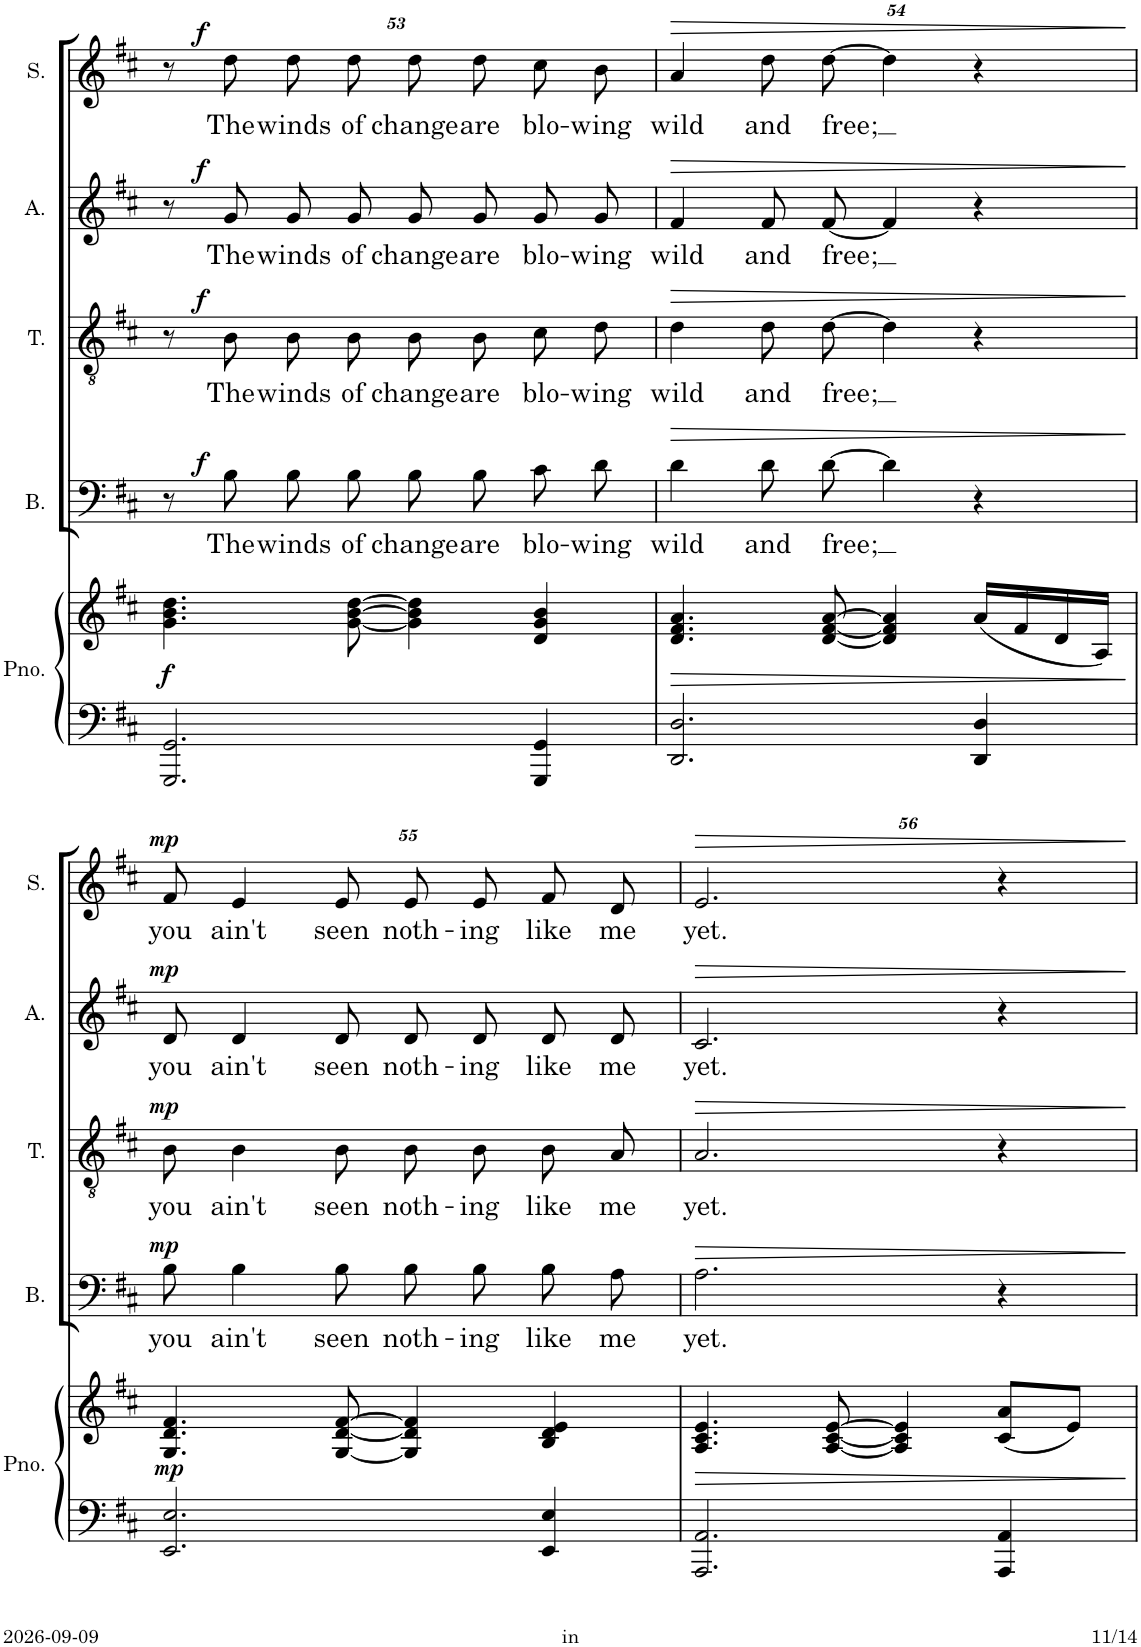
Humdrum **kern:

**kern	**kern	**dynam	**kern	**text	**dynam	**kern	**text	**dynam	**kern	**text	**dynam	**kern	**text	**dynam
*part5	*part5	*part5	*part4	*part4	*part4	*part3	*part3	*part3	*part2	*part2	*part2	*part1	*part1	*part1
*staff6	*staff5	*staff5/6	*staff4	*staff4	*staff4	*staff3	*staff3	*staff3	*staff2	*staff2	*staff2	*staff1	*staff1	*staff1
*I"Piano	*	*	*I"Bass	*	*	*I"Tenor	*	*	*I"Alto	*	*	*I"Soprano	*	*
*I'Pno.	*	*	*I'B.	*	*	*I'T.	*	*	*I'A.	*	*	*I'S.	*	*
!!LO:PB:g=z
*clefF4	*clefG2	*	*clefF4	*	*	*clefGv2	*	*	*clefG2	*	*	*clefG2	*	*
*k[f#c#]	*k[f#c#]	*	*k[f#c#]	*	*	*k[f#c#]	*	*	*k[f#c#]	*	*	*k[f#c#]	*	*
*M4/4	*M4/4	*	*M4/4	*	*	*M4/4	*	*	*M4/4	*	*	*M4/4	*	*
=53	=53	=53	=53	=53	=53	=53	=53	=53	=53	=53	=53	=53	=53	=53
!	!	!LO:DY:b	!	!	!	!	!	!	!	!	!	!	!	!
2.GGG/ 2.GG/	4.g\ 4.b\ 4.dd\	f	8r	.	.	8r	.	.	8r	.	.	8r	.	.
!	!	!	!	!LO:LY:b	!LO:DY:a	!	!LO:LY:b	!LO:DY:a	!	!LO:LY:b	!LO:DY:a	!	!LO:LY:b	!LO:DY:a
.	.	.	8B\	The	f	8B\	The	f	8g/	The	f	8dd\	The	f
!	!	!	!	!LO:LY:b	!	!	!LO:LY:b	!	!	!LO:LY:b	!	!	!LO:LY:b	!
.	.	.	8B\L	winds	.	8B\L	winds	.	8g/L	winds	.	8dd\L	winds	.
!	!	!	!	!LO:LY:b	!	!	!LO:LY:b	!	!	!LO:LY:b	!	!	!LO:LY:b	!
.	[8g\ [8b\ [8dd\	.	8B\J	of	.	8B\J	of	.	8g/J	of	.	8dd\J	of	.
!	!	!	!	!LO:LY:b	!	!	!LO:LY:b	!	!	!LO:LY:b	!	!	!LO:LY:b	!
.	4g\] 4b\] 4dd\]	.	8B\L	change	.	8B\L	change	.	8g/L	change	.	8dd\L	change	.
!	!	!	!	!LO:LY:b	!	!	!LO:LY:b	!	!	!LO:LY:b	!	!	!LO:LY:b	!
.	.	.	8B\J	are	.	8B\J	are	.	8g/J	are	.	8dd\J	are	.
!	!	!	!	!LO:LY:b	!	!	!LO:LY:b	!	!	!LO:LY:b	!	!	!LO:LY:b	!
4GGG/ 4GG/	4d/ 4g/ 4b/	.	8c#\L	blo-	.	8c#\L	blo-	.	8g/L	blo-	.	8cc#\L	blo-	.
!	!	!	!	!LO:LY:b	!	!	!LO:LY:b	!	!	!LO:LY:b	!	!	!LO:LY:b	!
.	.	.	8d\J	-wing	.	8d\J	-wing	.	8g/J	-wing	.	8b\J	-wing	.
=54	=54	=54	=54	=54	=54	=54	=54	=54	=54	=54	=54	=54	=54	=54
!	!	!LO:HP:b	!	!LO:LY:b	!LO:HP:b	!	!LO:LY:b	!LO:HP:b	!	!LO:LY:b	!LO:HP:b	!	!LO:LY:b	!LO:HP:b
2.DD/ 2.D/	4.d/ 4.f#/ 4.a/	>	4d\	wild	>	4d\	wild	>	4f#/	wild	>	4a/	wild	>
!	!	!	!	!LO:LY:b	!	!	!LO:LY:b	!	!	!LO:LY:b	!	!	!LO:LY:b	!
.	.	.	8d\L	and	.	8d\L	and	.	8f#/L	and	.	8dd\L	and	.
!	!	!	!	!LO:LY:b	!	!	!LO:LY:b	!	!	!LO:LY:b	!	!	!LO:LY:b	!
.	[8d/ [8f#/ [8a/	.	[8d\J	free;	.	[8d\J	free;	.	[8f#/J	free;	.	[8dd\J	free;	.
.	4d/] 4f#/] 4a/]	.	4d\]	.	.	4d\]	.	.	4f#/]	.	.	4dd\]	.	.
4DD/ 4D/	(16a/LL	.	4r	.	.	4r	.	.	4r	.	.	4r	.	.
.	16f#/	.	.	.	.	.	.	.	.	.	.	.	.	.
.	16d/	.	.	.	.	.	.	.	.	.	.	.	.	.
.	16A/JJ)	.	.	.	.	.	.	.	.	.	.	.	.	.
.	.	]	.	.	]	.	.	]	.	.	]	.	.	]
!!LO:LB:g=z
=55	=55	=55	=55	=55	=55	=55	=55	=55	=55	=55	=55	=55	=55	=55
!	!	!LO:DY:b	!	!LO:LY:b	!LO:DY:a	!	!LO:LY:b	!LO:DY:a	!	!LO:LY:b	!LO:DY:a	!	!LO:LY:b	!LO:DY:a
2.EE/ 2.E/	4.G/ 4.d/ 4.f#/	mp	8B\	you	mp	8B\	you	mp	8d/	you	mp	8f#/	you	mp
!	!	!	!	!LO:LY:b	!	!	!LO:LY:b	!	!	!LO:LY:b	!	!	!LO:LY:b	!
.	.	.	4B\	ain't	.	4B\	ain't	.	4d/	ain't	.	4e/	ain't	.
!	!	!	!	!LO:LY:b	!	!	!LO:LY:b	!	!	!LO:LY:b	!	!	!LO:LY:b	!
.	[8G/ [8d/ [8f#/	.	8B\	seen	.	8B\	seen	.	8d/	seen	.	8e/	seen	.
!	!	!	!	!LO:LY:b	!	!	!LO:LY:b	!	!	!LO:LY:b	!	!	!LO:LY:b	!
.	4G/] 4d/] 4f#/]	.	8B\L	noth-	.	8B\L	noth-	.	8d/L	noth-	.	8e/L	noth-	.
!	!	!	!	!LO:LY:b	!	!	!LO:LY:b	!	!	!LO:LY:b	!	!	!LO:LY:b	!
.	.	.	8B\J	-ing	.	8B\J	-ing	.	8d/J	-ing	.	8e/J	-ing	.
!	!	!	!	!LO:LY:b	!	!	!LO:LY:b	!	!	!LO:LY:b	!	!	!LO:LY:b	!
4EE/ 4E/	4B/ 4d/ 4e/	.	8B\L	like	.	8B/L	like	.	8d/L	like	.	8f#/L	like	.
!	!	!	!	!LO:LY:b	!	!	!LO:LY:b	!	!	!LO:LY:b	!	!	!LO:LY:b	!
.	.	.	8A\J	me	.	8A/J	me	.	8d/J	me	.	8d/J	me	.
=56	=56	=56	=56	=56	=56	=56	=56	=56	=56	=56	=56	=56	=56	=56
!	!	!LO:HP:b	!	!LO:LY:b	!LO:HP:b	!	!LO:LY:b	!LO:HP:b	!	!LO:LY:b	!LO:HP:b	!	!LO:LY:b	!LO:HP:b
2.AAA/ 2.AA/	4.A/ 4.c#/ 4.e/	>	2.A\	yet.	>	2.A/	yet.	>	2.c#/	yet.	>	2.e/	yet.	>
.	[8A/ [8c#/ [8e/	.	.	.	.	.	.	.	.	.	.	.	.	.
.	4A/] 4c#/] 4e/]	.	.	.	.	.	.	.	.	.	.	.	.	.
4AAA/ 4AA/	(8c#/ 8a/L	.	4r	.	.	4r	.	.	4r	.	.	4r	.	.
.	8e/J)	.	.	.	.	.	.	.	.	.	.	.	.	.
.	.	]	.	.	]	.	.	]	.	.	]	.	.	]
=	=	=	=	=	=	=	=	=	=	=	=	=	=	=
*-	*-	*-	*-	*-	*-	*-	*-	*-	*-	*-	*-	*-	*-	*-
